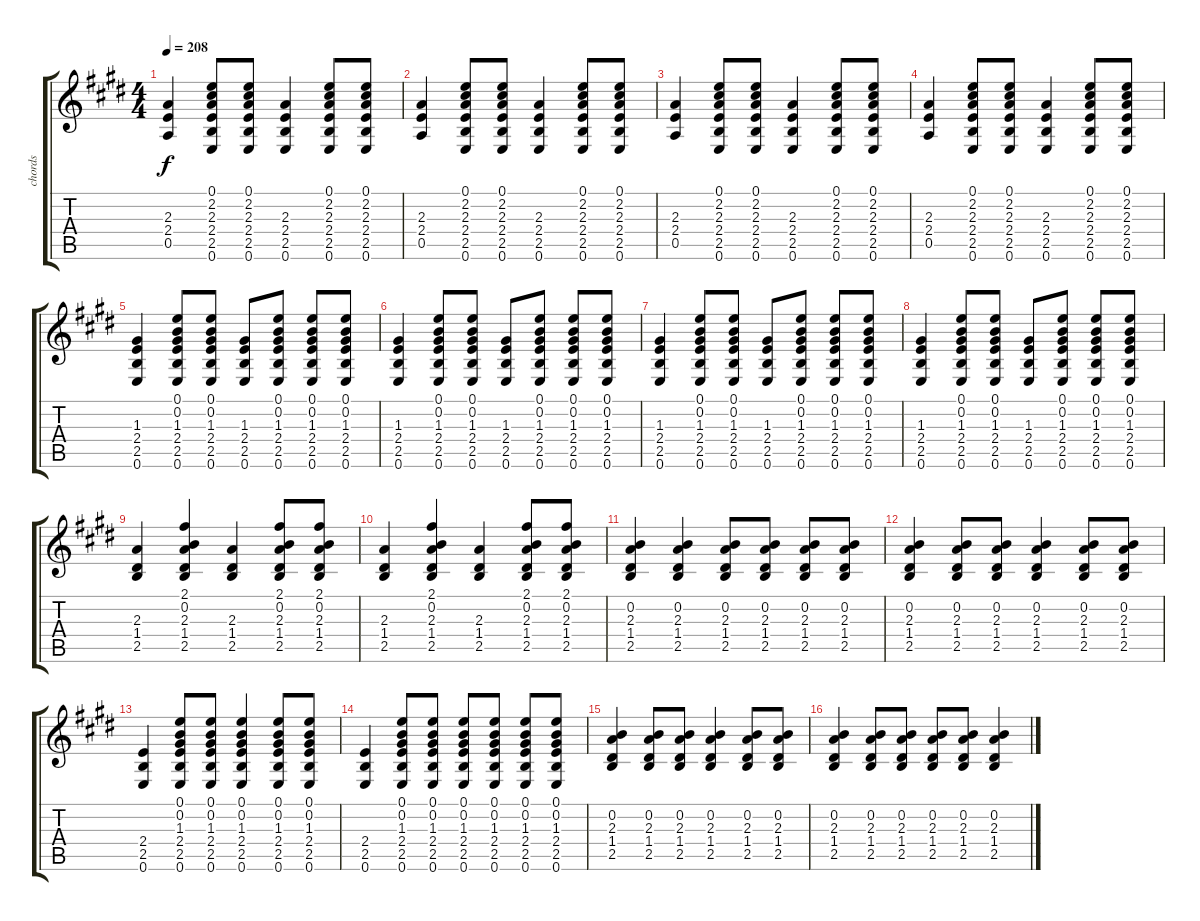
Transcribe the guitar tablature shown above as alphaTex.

\track ("chords" "chords") {instrument acousticguitarsteel}
\staff {score tabs}
\tuning (E4 B3 G3 D3 A2 E2) {hide}
\ts (4 4)
\tempo 208
\clef g2
\ks e
(2.3 2.4 0.5).4{dy f} (0.1 2.2 2.3 2.4 2.5 0.6).8 (0.1 2.2 2.3 2.4 2.5 0.6).8 (2.3 2.4 2.5 0.6).4 (0.1 2.2 2.3 2.4 2.5 0.6).8 (0.1 2.2 2.3 2.4 2.5 0.6).8 |
(2.3 2.4 0.5).4 (0.1 2.2 2.3 2.4 2.5 0.6).8 (0.1 2.2 2.3 2.4 2.5 0.6).8 (2.3 2.4 2.5 0.6).4 (0.1 2.2 2.3 2.4 2.5 0.6).8 (0.1 2.2 2.3 2.4 2.5 0.6).8 |
(2.3 2.4 0.5).4 (0.1 2.2 2.3 2.4 2.5 0.6).8 (0.1 2.2 2.3 2.4 2.5 0.6).8 (2.3 2.4 2.5 0.6).4 (0.1 2.2 2.3 2.4 2.5 0.6).8 (0.1 2.2 2.3 2.4 2.5 0.6).8 |
(2.3 2.4 0.5).4 (0.1 2.2 2.3 2.4 2.5 0.6).8 (0.1 2.2 2.3 2.4 2.5 0.6).8 (2.3 2.4 2.5 0.6).4 (0.1 2.2 2.3 2.4 2.5 0.6).8 (0.1 2.2 2.3 2.4 2.5 0.6).8 |
(1.3 2.4 2.5 0.6).4 (0.1 0.2 1.3 2.4 2.5 0.6).8 (0.1 0.2 1.3 2.4 2.5 0.6).8 (1.3 2.4 2.5 0.6).8 (0.1 0.2 1.3 2.4 2.5 0.6).8 (0.1 0.2 1.3 2.4 2.5 0.6).8 (0.1 0.2 1.3 2.4 2.5 0.6).8 |
(1.3 2.4 2.5 0.6).4 (0.1 0.2 1.3 2.4 2.5 0.6).8 (0.1 0.2 1.3 2.4 2.5 0.6).8 (1.3 2.4 2.5 0.6).8 (0.1 0.2 1.3 2.4 2.5 0.6).8 (0.1 0.2 1.3 2.4 2.5 0.6).8 (0.1 0.2 1.3 2.4 2.5 0.6).8 |
(1.3 2.4 2.5 0.6).4 (0.1 0.2 1.3 2.4 2.5 0.6).8 (0.1 0.2 1.3 2.4 2.5 0.6).8 (1.3 2.4 2.5 0.6).8 (0.1 0.2 1.3 2.4 2.5 0.6).8 (0.1 0.2 1.3 2.4 2.5 0.6).8 (0.1 0.2 1.3 2.4 2.5 0.6).8 |
(1.3 2.4 2.5 0.6).4 (0.1 0.2 1.3 2.4 2.5 0.6).8 (0.1 0.2 1.3 2.4 2.5 0.6).8 (1.3 2.4 2.5 0.6).8 (0.1 0.2 1.3 2.4 2.5 0.6).8 (0.1 0.2 1.3 2.4 2.5 0.6).8 (0.1 0.2 1.3 2.4 2.5 0.6).8 |
(2.3 1.4 2.5).4 (2.1 0.2 2.3 1.4 2.5).4 (2.3 1.4 2.5).4 (2.1 0.2 2.3 1.4 2.5).8 (2.1 0.2 2.3 1.4 2.5).8 |
(2.3 1.4 2.5).4 (2.1 0.2 2.3 1.4 2.5).4 (2.3 1.4 2.5).4 (2.1 0.2 2.3 1.4 2.5).8 (2.1 0.2 2.3 1.4 2.5).8 |
(0.2 2.3 1.4 2.5).4 (0.2 2.3 1.4 2.5).4 (0.2 2.3 1.4 2.5).8 (0.2 2.3 1.4 2.5).8 (0.2 2.3 1.4 2.5).8 (0.2 2.3 1.4 2.5).8 |
(0.2 2.3 1.4 2.5).4 (0.2 2.3 1.4 2.5).8 (0.2 2.3 1.4 2.5).8 (0.2 2.3 1.4 2.5).4 (0.2 2.3 1.4 2.5).8 (0.2 2.3 1.4 2.5).8 |
(2.4 2.5 0.6).4 (0.1 0.2 1.3 2.4 2.5 0.6).8 (0.1 0.2 1.3 2.4 2.5 0.6).8 (0.1 0.2 1.3 2.4 2.5 0.6).4 (0.1 0.2 1.3 2.4 2.5 0.6).8 (0.1 0.2 1.3 2.4 2.5 0.6).8 |
(2.4 2.5 0.6).4 (0.1 0.2 1.3 2.4 2.5 0.6).8 (0.1 0.2 1.3 2.4 2.5 0.6).8 (0.1 0.2 1.3 2.4 2.5 0.6).8 (0.1 0.2 1.3 2.4 2.5 0.6).8 (0.1 0.2 1.3 2.4 2.5 0.6).8 (0.1 0.2 1.3 2.4 2.5 0.6).8 |
(0.2 2.3 1.4 2.5).4 (0.2 2.3 1.4 2.5).8 (0.2 2.3 1.4 2.5).8 (0.2 2.3 1.4 2.5).4 (0.2 2.3 1.4 2.5).8 (0.2 2.3 1.4 2.5).8 |
(0.2 2.3 1.4 2.5).4 (0.2 2.3 1.4 2.5).8 (0.2 2.3 1.4 2.5).8 (0.2 2.3 1.4 2.5).8 (0.2 2.3 1.4 2.5).8 (0.2 2.3 1.4 2.5).4
